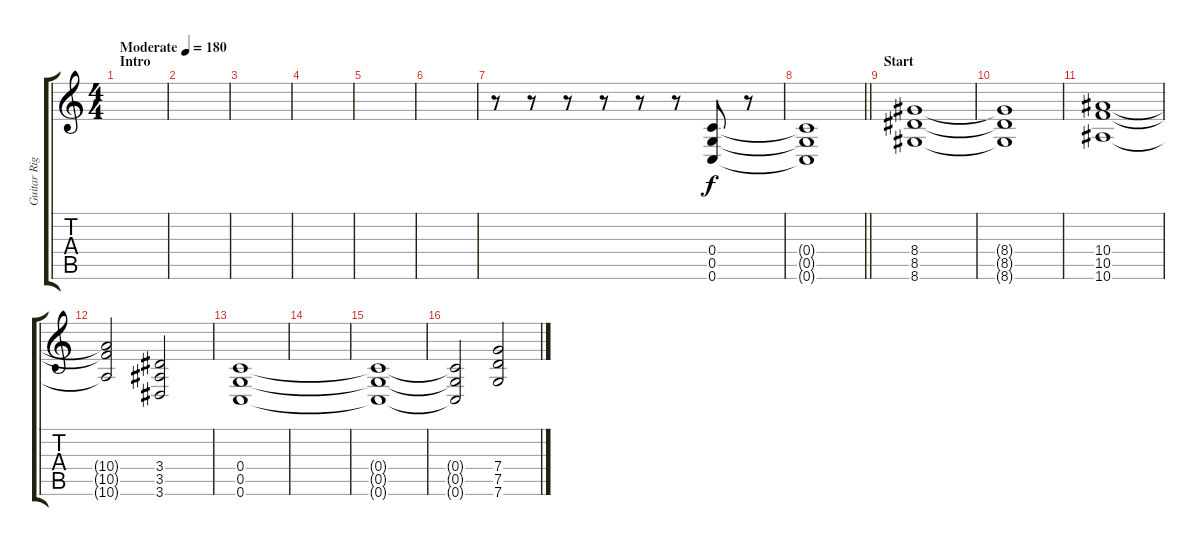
\track ("Guitar Right" "Guitar Rig") {instrument distortionguitar}
\staff {score tabs}
\tuning (D4 A3 F3 C3 G2 C2) {hide}
\ts (4 4)
\section ("" "Intro")
\tempo (180 "Moderate")
\clef g2
\ks c
|
|
|
|
|
|
r.8{volume 0} r.8 r.8 r.8 r.8 r.8 (0.4 0.5 0.6).8{volume 14} r.8 |
\barLineRight lightlight
(0.4{t} 0.5{t} 0.6{t}).1 |
\section ("" "Start")
(8.4 8.5 8.6).1 |
(8.4{t} 8.5{t} 8.6{t}).1 |
(10.4 10.5 10.6).1 |
(10.4{t} 10.5{t} 10.6{t}).2 (3.4 3.5 3.6).2 |
(0.4 0.5 0.6).1 |
|
(0.4{t} 0.5{t} 0.6{t}).1 |
(0.4{t} 0.5{t} 0.6{t}).2 (7.4 7.5 7.6).2
